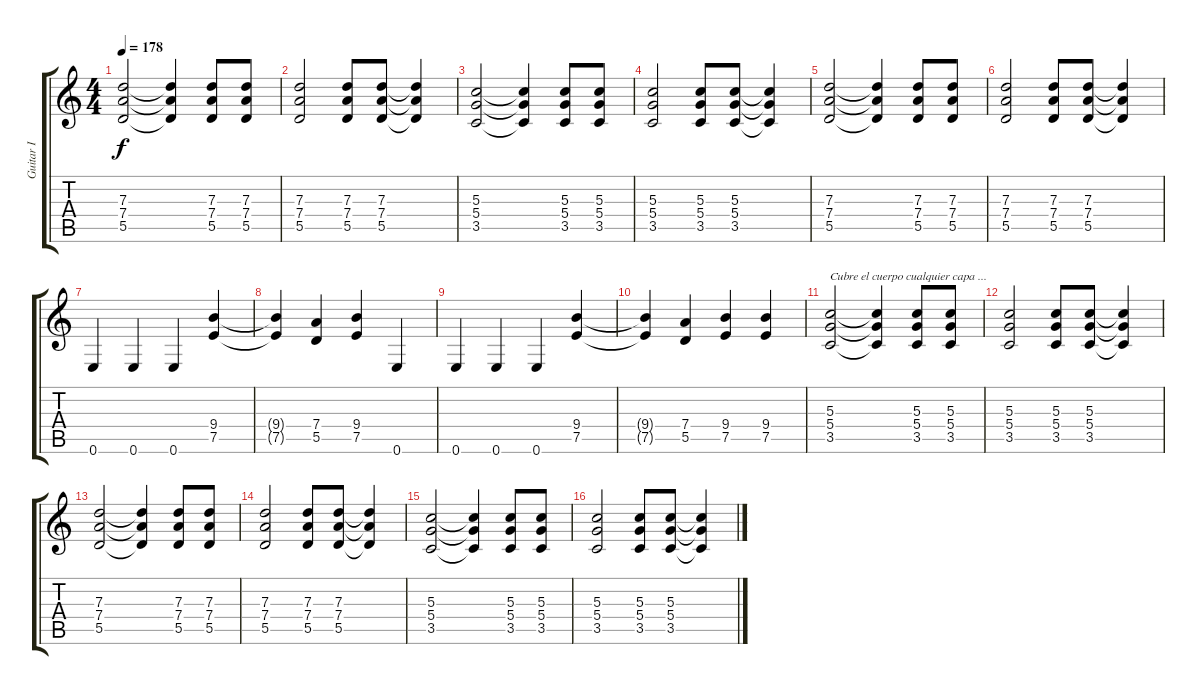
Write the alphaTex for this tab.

\track ("Guitar I" "Guitar I") {instrument distortionguitar}
\staff {score tabs}
\tuning (E4 B3 G3 D3 A2 E2) {hide}
\ts (4 4)
\tempo 178
\clef g2
\ks c
(7.3 7.4 5.5).2{dy f} (7.3{t} 7.4{t} 5.5{t}).4 (7.3 7.4 5.5).8 (7.3 7.4 5.5).8 |
(7.3 7.4 5.5).2 (7.3 7.4 5.5).8 (7.3 7.4 5.5).8 (7.3{t} 7.4{t} 5.5{t}).4 |
(5.3 5.4 3.5).2 (5.3{t} 5.4{t} 3.5{t}).4 (5.3 5.4 3.5).8 (5.3 5.4 3.5).8 |
(5.3 5.4 3.5).2 (5.3 5.4 3.5).8 (5.3 5.4 3.5).8 (5.3{t} 5.4{t} 3.5{t}).4 |
(7.3 7.4 5.5).2 (7.3{t} 7.4{t} 5.5{t}).4 (7.3 7.4 5.5).8 (7.3 7.4 5.5).8 |
(7.3 7.4 5.5).2 (7.3 7.4 5.5).8 (7.3 7.4 5.5).8 (7.3{t} 7.4{t} 5.5{t}).4 |
0.6.4 0.6.4 0.6.4 (9.4 7.5).4 |
(9.4{t} 7.5{t}).4 (7.4 5.5).4 (9.4 7.5).4 0.6.4 |
0.6.4 0.6.4 0.6.4 (9.4 7.5).4 |
(9.4{t} 7.5{t}).4 (7.4 5.5).4 (9.4 7.5).4 (9.4 7.5).4 |
(5.3 5.4 3.5).2{txt "Cubre el cuerpo cualquier capa ..."} (5.3{t} 5.4{t} 3.5{t}).4 (5.3 5.4 3.5).8 (5.3 5.4 3.5).8 |
(5.3 5.4 3.5).2 (5.3 5.4 3.5).8 (5.3 5.4 3.5).8 (5.3{t} 5.4{t} 3.5{t}).4 |
(7.3 7.4 5.5).2 (7.3{t} 7.4{t} 5.5{t}).4 (7.3 7.4 5.5).8 (7.3 7.4 5.5).8 |
(7.3 7.4 5.5).2 (7.3 7.4 5.5).8 (7.3 7.4 5.5).8 (7.3{t} 7.4{t} 5.5{t}).4 |
(5.3 5.4 3.5).2 (5.3{t} 5.4{t} 3.5{t}).4 (5.3 5.4 3.5).8 (5.3 5.4 3.5).8 |
(5.3 5.4 3.5).2 (5.3 5.4 3.5).8 (5.3 5.4 3.5).8 (5.3{t} 5.4{t} 3.5{t}).4
